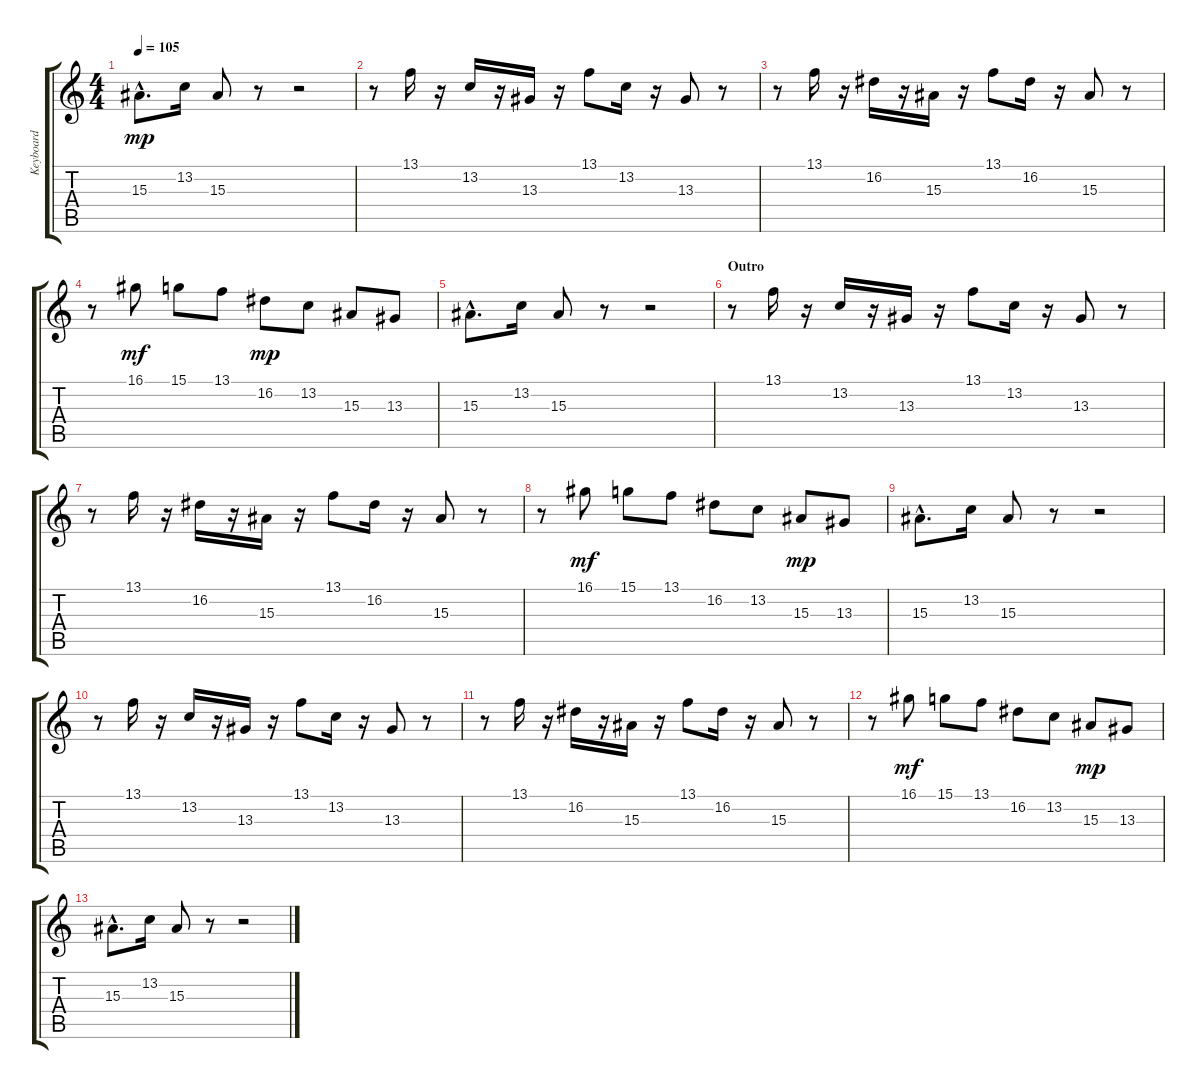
\track ("Keyboard" "Keyboard") {instrument lead1square}
\staff {score tabs}
\tuning (E4 B3 G3 D3 A2 E2) {hide}
\ts (4 4)
\tempo 105
\clef g2
\ks c
15.3{hac}.8{d dy mp} 13.2.16 15.3.8 r.8 r.2 |
r.8{volume 9} 13.1.16 r.16 13.2.16 r.16 13.3.16 r.16 13.1.8 13.2.16 r.16 13.3.8 r.8 |
r.8 13.1.16 r.16 16.2.16 r.16 15.3.16 r.16 13.1.8 16.2.16 r.16 15.3.8 r.8 |
r.8 16.1.8{dy mf} 15.1.8 13.1.8 16.2.8{dy mp} 13.2.8 15.3.8 13.3.8 |
15.3{hac}.8{d} 13.2.16 15.3.8 r.8 r.2 |
\section ("" "Outro")
r.8{volume 8} 13.1.16 r.16 13.2.16 r.16 13.3.16 r.16 13.1.8 13.2.16 r.16 13.3.8 r.8 |
r.8 13.1.16 r.16 16.2.16 r.16 15.3.16 r.16 13.1.8 16.2.16 r.16 15.3.8 r.8 |
r.8 16.1.8{dy mf} 15.1.8 13.1.8 16.2.8 13.2.8 15.3.8{dy mp} 13.3.8 |
15.3{hac}.8{d} 13.2.16 15.3.8 r.8 r.2 |
r.8{volume 8} 13.1.16 r.16 13.2.16 r.16 13.3.16 r.16 13.1.8 13.2.16 r.16 13.3.8 r.8 |
r.8 13.1.16 r.16 16.2.16 r.16 15.3.16 r.16 13.1.8 16.2.16 r.16 15.3.8 r.8 |
r.8 16.1.8{dy mf} 15.1.8 13.1.8 16.2.8 13.2.8 15.3.8{dy mp} 13.3.8 |
15.3{hac}.8{d} 13.2.16 15.3.8 r.8 r.2
